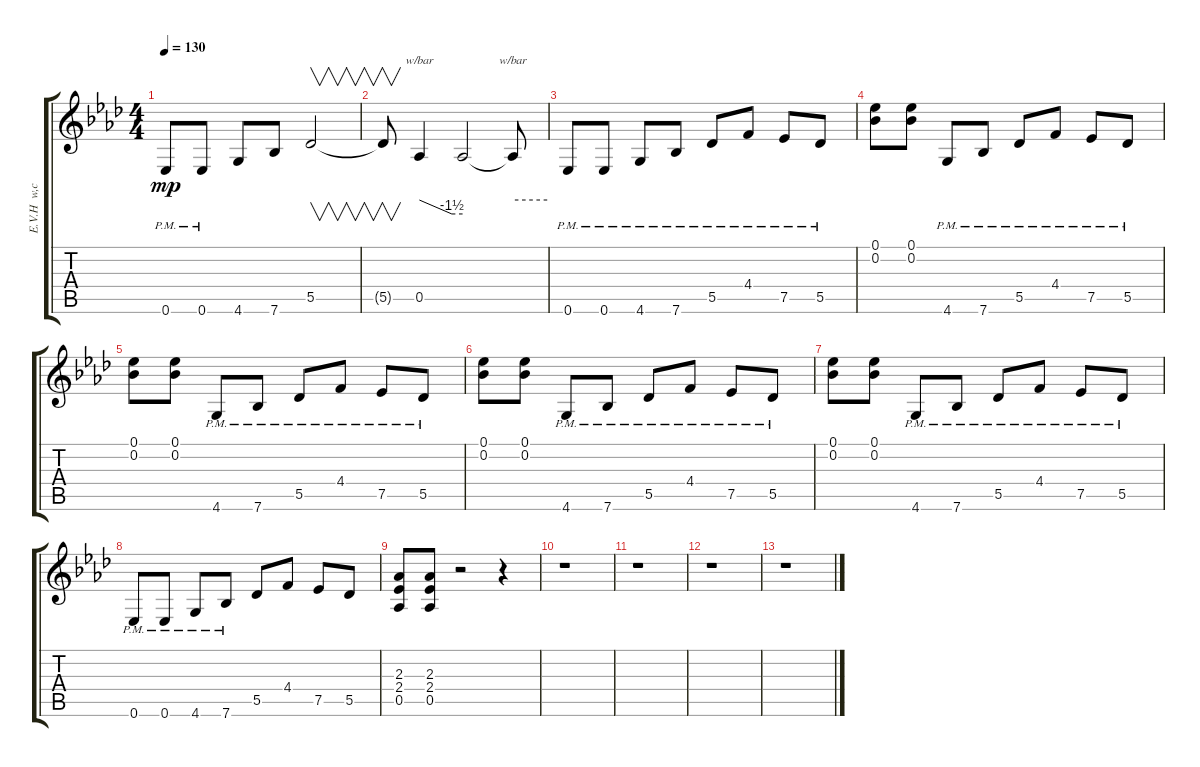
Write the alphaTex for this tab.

\track ("E.V.H  w,chorus" "E.V.H  w,c") {instrument distortionguitar}
\staff {score tabs}
\tuning (Eb4 Bb3 Gb3 Db3 Ab2 Eb2) {hide}
\ts (4 4)
\tempo 130
\clef g2
\ks ab
0.6{pm}.8{dy mp} 0.6{pm}.8 4.6.8 7.6.8 5.5.2{v} |
5.5{t}.8{v} 0.5.4{tbe (custom default 0 0 45 -6 60 -6)} 0.5{t}.2 0.5{t}.8{tbe (hold default 0 0 60 0)} |
0.6{pm}.8 0.6{pm}.8 4.6{pm}.8 7.6{pm}.8 5.5{pm}.8 4.4{pm}.8 7.5{pm}.8 5.5{pm}.8 |
(0.1 0.2).8 (0.1 0.2).8 4.6{pm}.8 7.6{pm}.8 5.5{pm}.8 4.4{pm}.8 7.5{pm}.8 5.5{pm}.8 |
(0.1 0.2).8 (0.1 0.2).8 4.6{pm}.8 7.6{pm}.8 5.5{pm}.8 4.4{pm}.8 7.5{pm}.8 5.5{pm}.8 |
(0.1 0.2).8 (0.1 0.2).8 4.6{pm}.8 7.6{pm}.8 5.5{pm}.8 4.4{pm}.8 7.5{pm}.8 5.5{pm}.8 |
(0.1 0.2).8 (0.1 0.2).8 4.6{pm}.8 7.6{pm}.8 5.5{pm}.8 4.4{pm}.8 7.5{pm}.8 5.5{pm}.8 |
0.6{pm}.8 0.6{pm}.8 4.6{pm}.8 7.6{pm}.8 5.5.8 4.4.8 7.5.8 5.5.8 |
(2.3 2.4 0.5).8 (2.3 2.4 0.5).8 r.2 r.4 |
r.1 |
r.1 |
r.1 |
r.1
